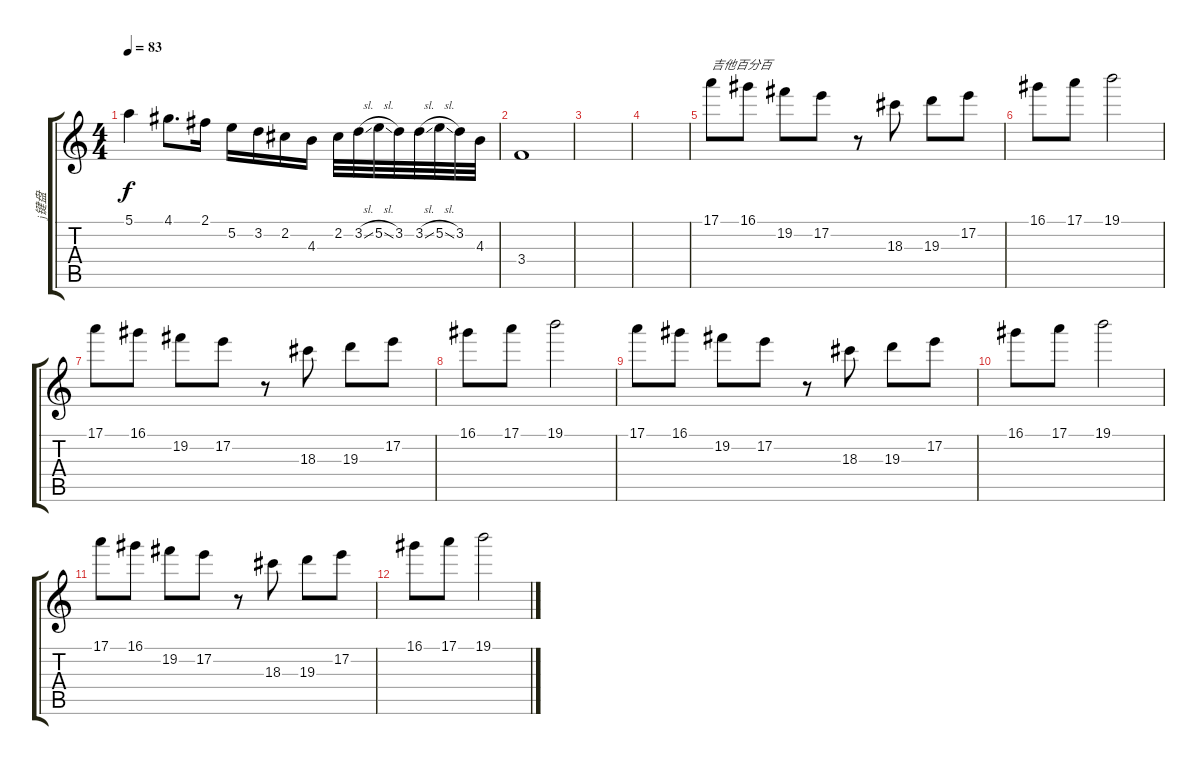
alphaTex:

\track ("j键盘" "j键盘") {instrument acousticguitarnylon}
\staff {score tabs}
\tuning (E4 B3 G3 D3 A2 E2) {hide}
\ts (4 4)
\tempo 83
\clef g2
\ks c
5.1.4{dy f instrument violin} 4.1.8{d} 2.1.16 5.2.16 3.2.16 2.2.16 4.3.16 2.2.32 3.2{sl}.32 5.2{sl}.32 3.2.32 3.2{sl}.32 5.2{sl}.32 3.2.32 4.3.32 |
3.4.1 |
|
|
17.1.8{txt "吉他百分百" instrument acousticguitarnylon} 16.1.8 19.2.8 17.2.8 r.8 18.3.8 19.3.8 17.2.8 |
16.1.8 17.1.8 19.1.2 |
17.1.8 16.1.8 19.2.8 17.2.8 r.8 18.3.8 19.3.8 17.2.8 |
16.1.8 17.1.8 19.1.2 |
17.1.8 16.1.8 19.2.8 17.2.8 r.8 18.3.8 19.3.8 17.2.8 |
16.1.8 17.1.8 19.1.2 |
17.1.8 16.1.8 19.2.8 17.2.8 r.8 18.3.8 19.3.8 17.2.8 |
16.1.8 17.1.8 19.1.2
